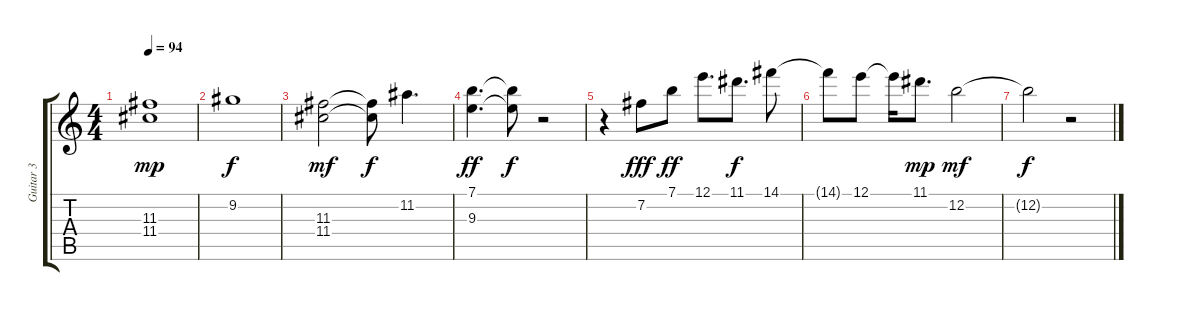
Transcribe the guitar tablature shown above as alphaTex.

\track ("Guitar 3" "Guitar 3") {instrument electricguitarjazz}
\staff {score tabs}
\tuning (E4 B3 G3 D3 A2 E2) {hide}
\ts (4 4)
\tempo 94
\clef g2
\ks c
(11.3 11.4).1{dy mp} |
9.2.1{dy f} |
(11.3 11.4).2{dy mf} (11.3{t} 11.4{t}).8{dy f} 11.2.4{d} |
(7.1 9.3).4{d dy ff} (7.1{t} 9.3{t}).8{dy f} r.2 |
r.4 7.2.8{dy fff} 7.1.8{dy ff} 12.1.8{d} 11.1.8{d dy f} 14.1.8 |
14.1{t}.8 12.1.8 12.1{t}.16 11.1.8{d dy mp} 12.2.2{dy mf} |
12.2{t}.2{dy f} r.2
